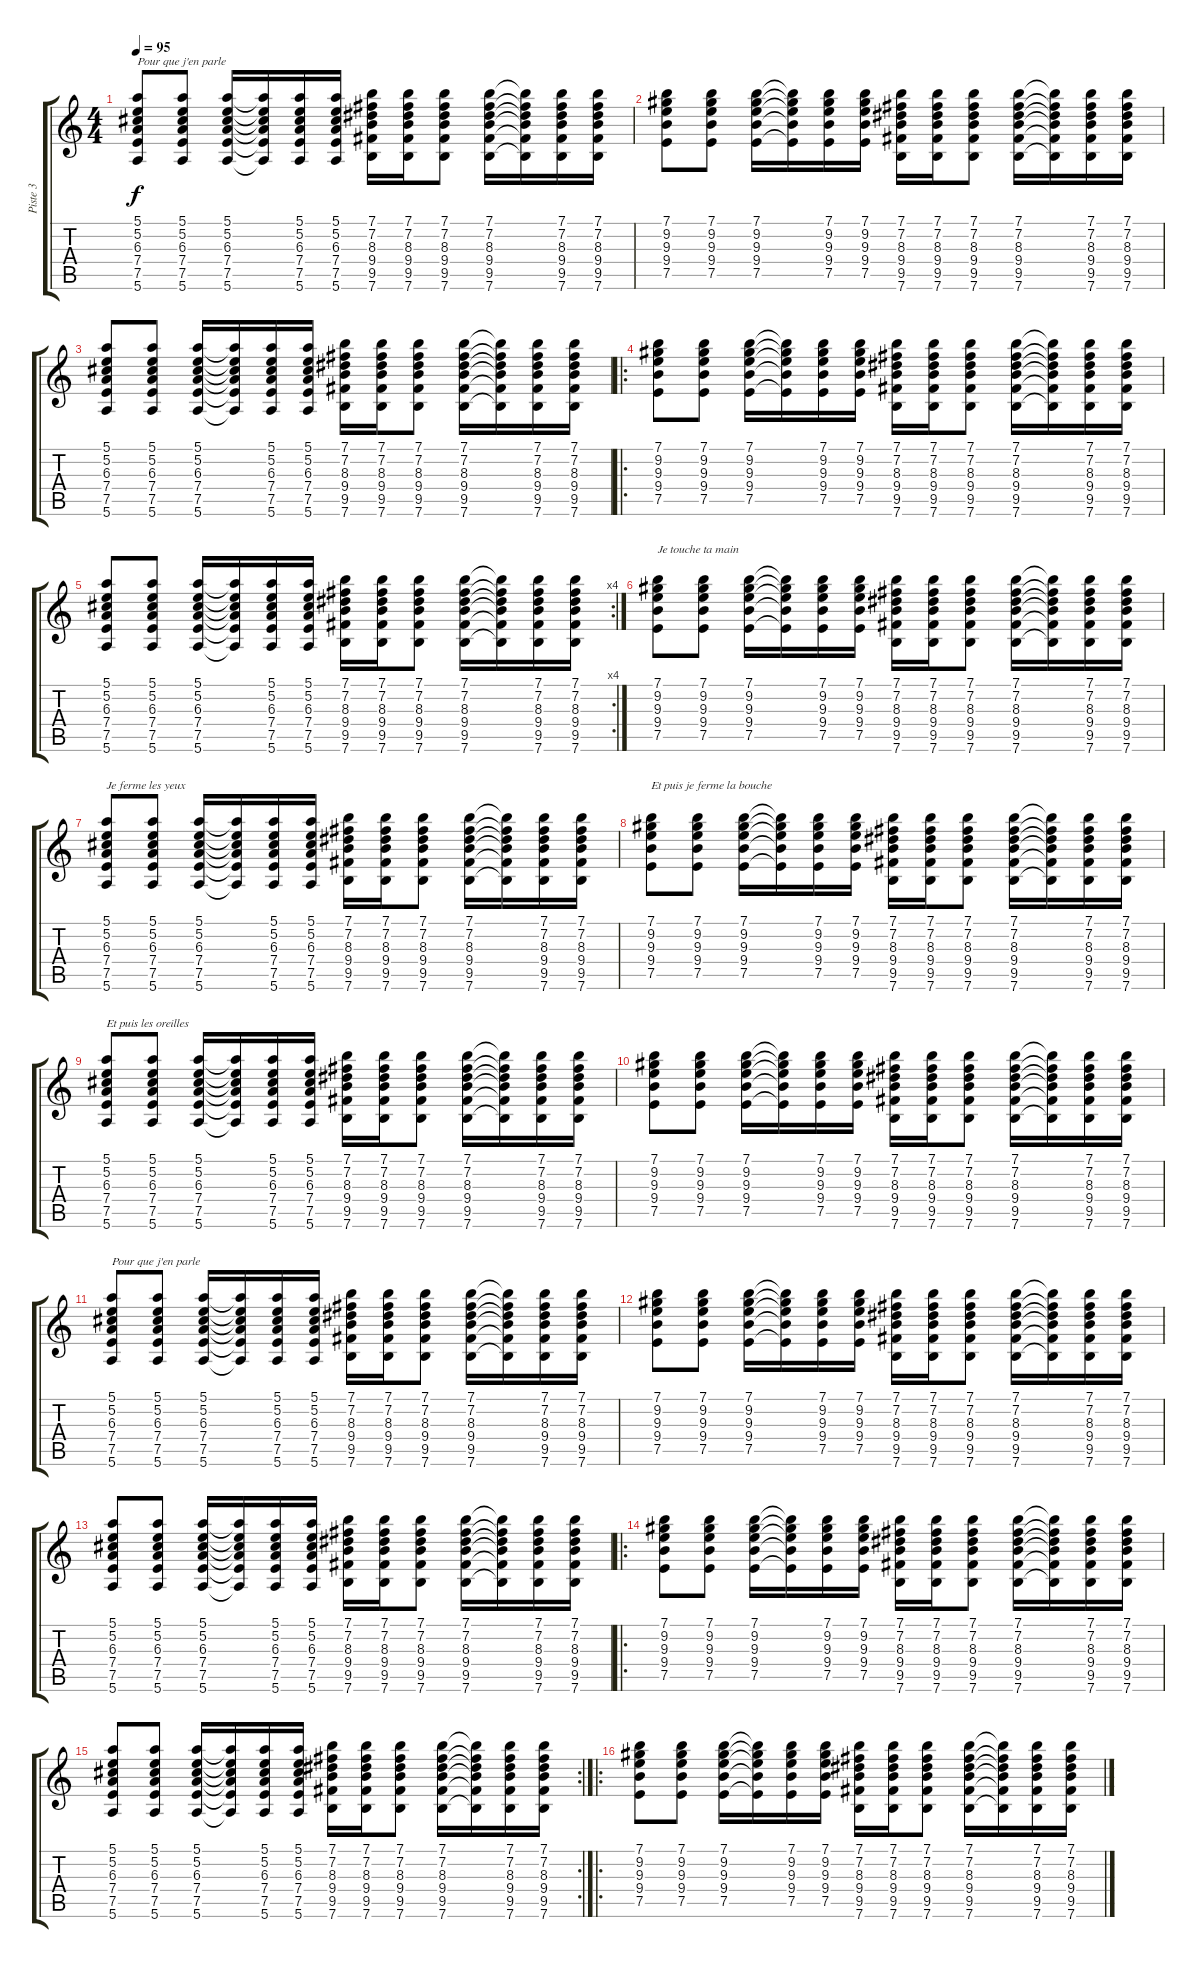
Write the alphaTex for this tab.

\track ("Piste 3" "Piste 3") {instrument distortionguitar}
\staff {score tabs}
\tuning (E4 B3 G3 D3 A2 E2) {hide}
\ts (4 4)
\tempo 95
\clef g2
\ks c
(5.1 5.2 6.3 7.4 7.5 5.6).8{txt "Pour que j'en parle" dy f} (5.1 5.2 6.3 7.4 7.5 5.6).8 (5.1 5.2 6.3 7.4 7.5 5.6).16 (5.1{t} 5.2{t} 6.3{t} 7.4{t} 7.5{t} 5.6{t}).16 (5.1 5.2 6.3 7.4 7.5 5.6).16 (5.1 5.2 6.3 7.4 7.5 5.6).16 (7.1 7.2 8.3 9.4 9.5 7.6).16 (7.1 7.2 8.3 9.4 9.5 7.6).16 (7.1 7.2 8.3 9.4 9.5 7.6).8 (7.1 7.2 8.3 9.4 9.5 7.6).16 (7.1{t} 7.2{t} 8.3{t} 9.4{t} 9.5{t} 7.6{t}).16 (7.1 7.2 8.3 9.4 9.5 7.6).16 (7.1 7.2 8.3 9.4 9.5 7.6).16 |
(7.1 9.2 9.3 9.4 7.5).8{txt ""} (7.1 9.2 9.3 9.4 7.5).8 (7.1 9.2 9.3 9.4 7.5).16 (7.1{t} 9.2{t} 9.3{t} 9.4{t} 7.5{t}).16 (7.1 9.2 9.3 9.4 7.5).16 (7.1 9.2 9.3 9.4 7.5).16 (7.1 7.2 8.3 9.4 9.5 7.6).16 (7.1 7.2 8.3 9.4 9.5 7.6).16 (7.1 7.2 8.3 9.4 9.5 7.6).8 (7.1 7.2 8.3 9.4 9.5 7.6).16 (7.1{t} 7.2{t} 8.3{t} 9.4{t} 9.5{t} 7.6{t}).16 (7.1 7.2 8.3 9.4 9.5 7.6).16 (7.1 7.2 8.3 9.4 9.5 7.6).16 |
(5.1 5.2 6.3 7.4 7.5 5.6).8{txt ""} (5.1 5.2 6.3 7.4 7.5 5.6).8 (5.1 5.2 6.3 7.4 7.5 5.6).16 (5.1{t} 5.2{t} 6.3{t} 7.4{t} 7.5{t} 5.6{t}).16 (5.1 5.2 6.3 7.4 7.5 5.6).16 (5.1 5.2 6.3 7.4 7.5 5.6).16 (7.1 7.2 8.3 9.4 9.5 7.6).16 (7.1 7.2 8.3 9.4 9.5 7.6).16 (7.1 7.2 8.3 9.4 9.5 7.6).8 (7.1 7.2 8.3 9.4 9.5 7.6).16{txt ""} (7.1{t} 7.2{t} 8.3{t} 9.4{t} 9.5{t} 7.6{t}).16 (7.1 7.2 8.3 9.4 9.5 7.6).16 (7.1 7.2 8.3 9.4 9.5 7.6).16 |
\ro
(7.1 9.2 9.3 9.4 7.5).8 (7.1 9.2 9.3 9.4 7.5).8 (7.1 9.2 9.3 9.4 7.5).16 (7.1{t} 9.2{t} 9.3{t} 9.4{t} 7.5{t}).16 (7.1 9.2 9.3 9.4 7.5).16 (7.1 9.2 9.3 9.4 7.5).16 (7.1 7.2 8.3 9.4 9.5 7.6).16 (7.1 7.2 8.3 9.4 9.5 7.6).16 (7.1 7.2 8.3 9.4 9.5 7.6).8 (7.1 7.2 8.3 9.4 9.5 7.6).16 (7.1{t} 7.2{t} 8.3{t} 9.4{t} 9.5{t} 7.6{t}).16 (7.1 7.2 8.3 9.4 9.5 7.6).16 (7.1 7.2 8.3 9.4 9.5 7.6).16 |
\rc 4
(5.1 5.2 6.3 7.4 7.5 5.6).8 (5.1 5.2 6.3 7.4 7.5 5.6).8 (5.1 5.2 6.3 7.4 7.5 5.6).16 (5.1{t} 5.2{t} 6.3{t} 7.4{t} 7.5{t} 5.6{t}).16 (5.1 5.2 6.3 7.4 7.5 5.6).16 (5.1 5.2 6.3 7.4 7.5 5.6).16 (7.1 7.2 8.3 9.4 9.5 7.6).16 (7.1 7.2 8.3 9.4 9.5 7.6).16{txt ""} (7.1 7.2 8.3 9.4 9.5 7.6).8 (7.1 7.2 8.3 9.4 9.5 7.6).16 (7.1{t} 7.2{t} 8.3{t} 9.4{t} 9.5{t} 7.6{t}).16 (7.1 7.2 8.3 9.4 9.5 7.6).16 (7.1 7.2 8.3 9.4 9.5 7.6).16 |
(7.1 9.2 9.3 9.4 7.5).8{txt "Je touche ta main"} (7.1 9.2 9.3 9.4 7.5).8 (7.1 9.2 9.3 9.4 7.5).16 (7.1{t} 9.2{t} 9.3{t} 9.4{t} 7.5{t}).16 (7.1 9.2 9.3 9.4 7.5).16 (7.1 9.2 9.3 9.4 7.5).16 (7.1 7.2 8.3 9.4 9.5 7.6).16 (7.1 7.2 8.3 9.4 9.5 7.6).16 (7.1 7.2 8.3 9.4 9.5 7.6).8 (7.1 7.2 8.3 9.4 9.5 7.6).16 (7.1{t} 7.2{t} 8.3{t} 9.4{t} 9.5{t} 7.6{t}).16 (7.1 7.2 8.3 9.4 9.5 7.6).16 (7.1 7.2 8.3 9.4 9.5 7.6).16 |
(5.1 5.2 6.3 7.4 7.5 5.6).8{txt "Je ferme les yeux"} (5.1 5.2 6.3 7.4 7.5 5.6).8 (5.1 5.2 6.3 7.4 7.5 5.6).16 (5.1{t} 5.2{t} 6.3{t} 7.4{t} 7.5{t} 5.6{t}).16 (5.1 5.2 6.3 7.4 7.5 5.6).16 (5.1 5.2 6.3 7.4 7.5 5.6).16 (7.1 7.2 8.3 9.4 9.5 7.6).16 (7.1 7.2 8.3 9.4 9.5 7.6).16 (7.1 7.2 8.3 9.4 9.5 7.6).8 (7.1 7.2 8.3 9.4 9.5 7.6).16 (7.1{t} 7.2{t} 8.3{t} 9.4{t} 9.5{t} 7.6{t}).16 (7.1 7.2 8.3 9.4 9.5 7.6).16 (7.1 7.2 8.3 9.4 9.5 7.6).16 |
(7.1 9.2 9.3 9.4 7.5).8{txt "Et puis je ferme la bouche"} (7.1 9.2 9.3 9.4 7.5).8 (7.1 9.2 9.3 9.4 7.5).16 (7.1{t} 9.2{t} 9.3{t} 9.4{t} 7.5{t}).16 (7.1 9.2 9.3 9.4 7.5).16 (7.1 9.2 9.3 9.4 7.5).16 (7.1 7.2 8.3 9.4 9.5 7.6).16 (7.1 7.2 8.3 9.4 9.5 7.6).16 (7.1 7.2 8.3 9.4 9.5 7.6).8 (7.1 7.2 8.3 9.4 9.5 7.6).16 (7.1{t} 7.2{t} 8.3{t} 9.4{t} 9.5{t} 7.6{t}).16 (7.1 7.2 8.3 9.4 9.5 7.6).16 (7.1 7.2 8.3 9.4 9.5 7.6).16 |
(5.1 5.2 6.3 7.4 7.5 5.6).8{txt "Et puis les oreilles"} (5.1 5.2 6.3 7.4 7.5 5.6).8 (5.1 5.2 6.3 7.4 7.5 5.6).16 (5.1{t} 5.2{t} 6.3{t} 7.4{t} 7.5{t} 5.6{t}).16 (5.1 5.2 6.3 7.4 7.5 5.6).16 (5.1 5.2 6.3 7.4 7.5 5.6).16 (7.1 7.2 8.3 9.4 9.5 7.6).16 (7.1 7.2 8.3 9.4 9.5 7.6).16 (7.1 7.2 8.3 9.4 9.5 7.6).8 (7.1 7.2 8.3 9.4 9.5 7.6).16 (7.1{t} 7.2{t} 8.3{t} 9.4{t} 9.5{t} 7.6{t}).16 (7.1 7.2 8.3 9.4 9.5 7.6).16 (7.1 7.2 8.3 9.4 9.5 7.6).16 |
(7.1 9.2 9.3 9.4 7.5).8{txt ""} (7.1 9.2 9.3 9.4 7.5).8 (7.1 9.2 9.3 9.4 7.5).16 (7.1{t} 9.2{t} 9.3{t} 9.4{t} 7.5{t}).16 (7.1 9.2 9.3 9.4 7.5).16 (7.1 9.2 9.3 9.4 7.5).16 (7.1 7.2 8.3 9.4 9.5 7.6).16 (7.1 7.2 8.3 9.4 9.5 7.6).16 (7.1 7.2 8.3 9.4 9.5 7.6).8 (7.1 7.2 8.3 9.4 9.5 7.6).16 (7.1{t} 7.2{t} 8.3{t} 9.4{t} 9.5{t} 7.6{t}).16 (7.1 7.2 8.3 9.4 9.5 7.6).16 (7.1 7.2 8.3 9.4 9.5 7.6).16 |
(5.1 5.2 6.3 7.4 7.5 5.6).8{txt "Pour que j'en parle"} (5.1 5.2 6.3 7.4 7.5 5.6).8 (5.1 5.2 6.3 7.4 7.5 5.6).16 (5.1{t} 5.2{t} 6.3{t} 7.4{t} 7.5{t} 5.6{t}).16 (5.1 5.2 6.3 7.4 7.5 5.6).16 (5.1 5.2 6.3 7.4 7.5 5.6).16 (7.1 7.2 8.3 9.4 9.5 7.6).16 (7.1 7.2 8.3 9.4 9.5 7.6).16 (7.1 7.2 8.3 9.4 9.5 7.6).8 (7.1 7.2 8.3 9.4 9.5 7.6).16 (7.1{t} 7.2{t} 8.3{t} 9.4{t} 9.5{t} 7.6{t}).16 (7.1 7.2 8.3 9.4 9.5 7.6).16 (7.1 7.2 8.3 9.4 9.5 7.6).16 |
(7.1 9.2 9.3 9.4 7.5).8{txt ""} (7.1 9.2 9.3 9.4 7.5).8 (7.1 9.2 9.3 9.4 7.5).16 (7.1{t} 9.2{t} 9.3{t} 9.4{t} 7.5{t}).16 (7.1 9.2 9.3 9.4 7.5).16 (7.1 9.2 9.3 9.4 7.5).16 (7.1 7.2 8.3 9.4 9.5 7.6).16 (7.1 7.2 8.3 9.4 9.5 7.6).16 (7.1 7.2 8.3 9.4 9.5 7.6).8 (7.1 7.2 8.3 9.4 9.5 7.6).16 (7.1{t} 7.2{t} 8.3{t} 9.4{t} 9.5{t} 7.6{t}).16 (7.1 7.2 8.3 9.4 9.5 7.6).16 (7.1 7.2 8.3 9.4 9.5 7.6).16 |
(5.1 5.2 6.3 7.4 7.5 5.6).8{txt ""} (5.1 5.2 6.3 7.4 7.5 5.6).8 (5.1 5.2 6.3 7.4 7.5 5.6).16 (5.1{t} 5.2{t} 6.3{t} 7.4{t} 7.5{t} 5.6{t}).16 (5.1 5.2 6.3 7.4 7.5 5.6).16 (5.1 5.2 6.3 7.4 7.5 5.6).16 (7.1 7.2 8.3 9.4 9.5 7.6).16 (7.1 7.2 8.3 9.4 9.5 7.6).16 (7.1 7.2 8.3 9.4 9.5 7.6).8 (7.1 7.2 8.3 9.4 9.5 7.6).16{txt ""} (7.1{t} 7.2{t} 8.3{t} 9.4{t} 9.5{t} 7.6{t}).16 (7.1 7.2 8.3 9.4 9.5 7.6).16 (7.1 7.2 8.3 9.4 9.5 7.6).16 |
\ro
(7.1 9.2 9.3 9.4 7.5).8{txt ""} (7.1 9.2 9.3 9.4 7.5).8 (7.1 9.2 9.3 9.4 7.5).16 (7.1{t} 9.2{t} 9.3{t} 9.4{t} 7.5{t}).16 (7.1 9.2 9.3 9.4 7.5).16 (7.1 9.2 9.3 9.4 7.5).16 (7.1 7.2 8.3 9.4 9.5 7.6).16{txt ""} (7.1 7.2 8.3 9.4 9.5 7.6).16 (7.1 7.2 8.3 9.4 9.5 7.6).8 (7.1 7.2 8.3 9.4 9.5 7.6).16 (7.1{t} 7.2{t} 8.3{t} 9.4{t} 9.5{t} 7.6{t}).16 (7.1 7.2 8.3 9.4 9.5 7.6).16 (7.1 7.2 8.3 9.4 9.5 7.6).16 |
\rc 2
(5.1 5.2 6.3 7.4 7.5 5.6).8{txt ""} (5.1 5.2 6.3 7.4 7.5 5.6).8 (5.1 5.2 6.3 7.4 7.5 5.6).16 (5.1{t} 5.2{t} 6.3{t} 7.4{t} 7.5{t} 5.6{t}).16 (5.1 5.2 6.3 7.4 7.5 5.6).16 (5.1 5.2 6.3 7.4 7.5 5.6).16 (7.1 7.2 8.3 9.4 9.5 7.6).16{txt ""} (7.1 7.2 8.3 9.4 9.5 7.6).16 (7.1 7.2 8.3 9.4 9.5 7.6).8 (7.1 7.2 8.3 9.4 9.5 7.6).16 (7.1{t} 7.2{t} 8.3{t} 9.4{t} 9.5{t} 7.6{t}).16 (7.1 7.2 8.3 9.4 9.5 7.6).16 (7.1 7.2 8.3 9.4 9.5 7.6).16 |
\ro
(7.1 9.2 9.3 9.4 7.5).8{txt ""} (7.1 9.2 9.3 9.4 7.5).8 (7.1 9.2 9.3 9.4 7.5).16 (7.1{t} 9.2{t} 9.3{t} 9.4{t} 7.5{t}).16 (7.1 9.2 9.3 9.4 7.5).16 (7.1 9.2 9.3 9.4 7.5).16 (7.1 7.2 8.3 9.4 9.5 7.6).16 (7.1 7.2 8.3 9.4 9.5 7.6).16 (7.1 7.2 8.3 9.4 9.5 7.6).8 (7.1 7.2 8.3 9.4 9.5 7.6).16 (7.1{t} 7.2{t} 8.3{t} 9.4{t} 9.5{t} 7.6{t}).16 (7.1 7.2 8.3 9.4 9.5 7.6).16 (7.1 7.2 8.3 9.4 9.5 7.6).16
